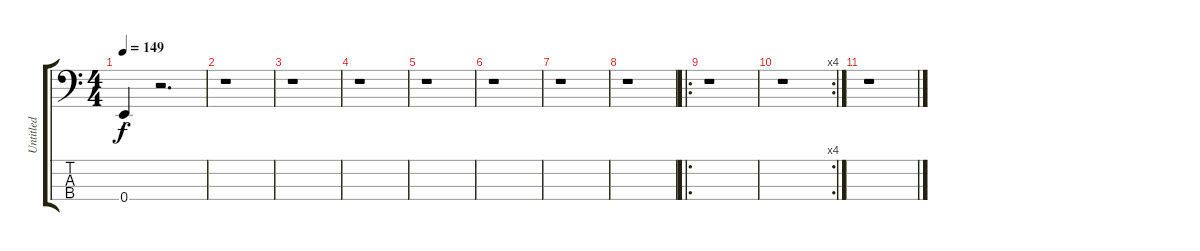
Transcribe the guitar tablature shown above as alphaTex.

\track ("Untitled" "Untitled") {instrument electricbasspick}
\staff {score tabs}
\tuning (G2 D2 A1 E1) {hide}
\ts (4 4)
\tempo 149
\clef f4
\ks c
0.4{st}.4{dy f} r.2{d} |
r.1 |
r.1 |
r.1 |
r.1 |
r.1 |
r.1 |
r.1 |
\ro
r.1 |
\rc 4
r.1 |
r.1
